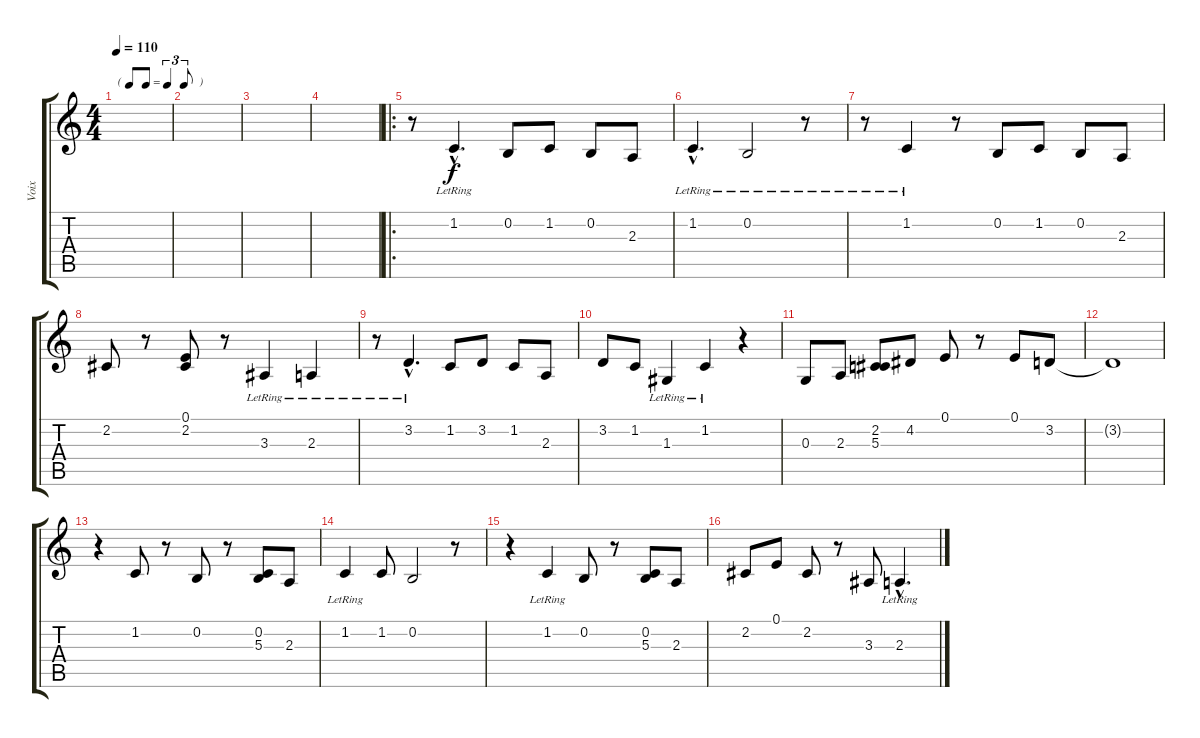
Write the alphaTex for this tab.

\track ("Voix" "Voix") {instrument voiceoohs}
\staff {score tabs}
\tuning (E4 B3 G3 D3 A2 E2) {hide}
\ts (4 4)
\tf triplet8th
\tempo 110
\clef g2
\ks c
|
|
|
|
\ro
r.8 1.2{hac lr}.4{d} 0.2.8 1.2.8 0.2.8 2.3.8 |
1.2{hac lr}.4{d} 0.2{lr}.2 r.8 |
r.8 1.2{lr}.4 r.8 0.2.8 1.2.8 0.2.8 2.3.8 |
2.2.8 r.8 (0.1 2.2).8 r.8 3.3{lr}.4 2.3{lr}.4 |
r.8 3.2{hac lr}.4{d} 1.2.8 3.2.8 1.2.8 2.3.8 |
3.2.8 1.2.8 1.3{lr}.4 1.2{lr}.4 r.4 |
0.3.8 2.3.8 (2.2 5.3).8 4.2.8 0.1.8 r.8 0.1.8 3.2.8 |
3.2{t}.1 |
r.4 1.2.8 r.8 0.2.8 r.8 (0.2 5.3).8 2.3.8 |
1.2{lr}.4 1.2.8 0.2.2 r.8 |
r.4 1.2{lr}.4 0.2.8 r.8 (0.2 5.3).8 2.3.8 |
2.2.8 0.1.8 2.2.8 r.8 3.3.8 2.3{hac lr}.4{d}
